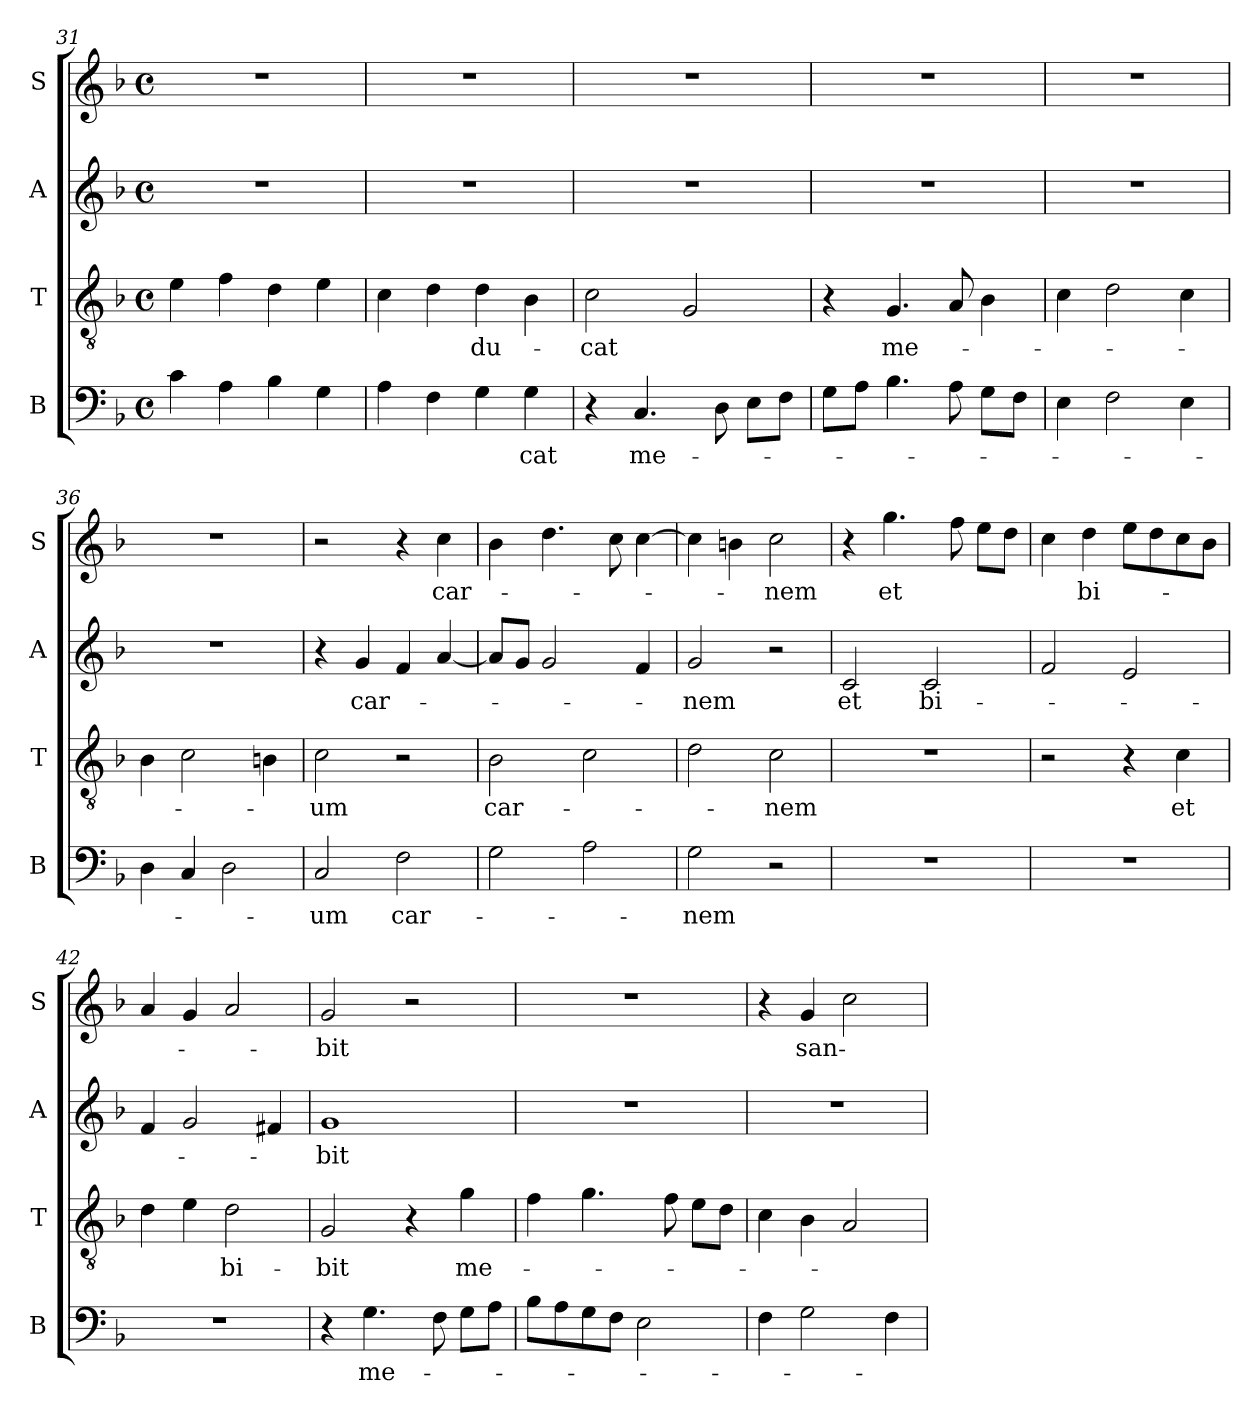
**kern	**text	**kern	**text	**kern	**text	**kern	**text
*part4	*part4	*part3	*part3	*part2	*part2	*part1	*part1
*staff4	*staff4	*staff3	*staff3	*staff2	*staff2	*staff1	*staff1
*I"B	*	*I"T	*	*I"A	*	*I"S	*
*I'B	*	*I'T	*	*I'A	*	*I'S	*
*clefF4	*	*clefGv2	*	*clefG2	*	*clefG2	*
*k[b-]	*	*k[b-]	*	*k[b-]	*	*k[b-]	*
*F:	*	*F:	*	*F:	*	*F:	*
*M4/4	*	*M4/4	*	*M4/4	*	*M4/4	*
*met(c)	*	*met(c)	*	*met(c)	*	*met(c)	*
=31	=31	=31	=31	=31	=31	=31	=31
4c\	.	4e\	.	1r	.	1r	.
4A\	.	4f\	.	.	.	.	.
4B-\	.	4d\	.	.	.	.	.
4G\	.	4e\	.	.	.	.	.
=32	=32	=32	=32	=32	=32	=32	=32
4A\	.	4c\	.	1r	.	1r	.
4F\	.	4d\	.	.	.	.	.
!	!	!	!LO:LY:b	!	!	!	!
4G\	.	4d\	-du-	.	.	.	.
!	!LO:LY:b	!	!	!	!	!	!
4G\	-cat	4B-\	.	.	.	.	.
=33	=33	=33	=33	=33	=33	=33	=33
!	!	!	!LO:LY:b	!	!	!	!
4r	.	2c\	-cat	1r	.	1r	.
!	!LO:LY:b	!	!	!	!	!	!
4.C/	me-	.	.	.	.	.	.
.	.	2G/	.	.	.	.	.
8D\	.	.	.	.	.	.	.
8E\L	.	.	.	.	.	.	.
8F\J	.	.	.	.	.	.	.
=34	=34	=34	=34	=34	=34	=34	=34
8G\L	.	4r	.	1r	.	1r	.
8A\J	.	.	.	.	.	.	.
!	!	!	!LO:LY:b	!	!	!	!
4.B-\	.	4.G/	me-	.	.	.	.
8A\	.	8A/	.	.	.	.	.
8G\L	.	4B-\	.	.	.	.	.
8F\J	.	.	.	.	.	.	.
=35	=35	=35	=35	=35	=35	=35	=35
4E\	.	4c\	.	1r	.	1r	.
2F\	.	2d\	.	.	.	.	.
4E\	.	4c\	.	.	.	.	.
=36	=36	=36	=36	=36	=36	=36	=36
4D\	.	4B-\	.	1r	.	1r	.
4C/	.	2c\	.	.	.	.	.
2D\	.	.	.	.	.	.	.
.	.	4B\	.	.	.	.	.
!!LO:LB:g=z
=37	=37	=37	=37	=37	=37	=37	=37
!	!LO:LY:b	!	!LO:LY:b	!	!	!	!
2C/	-um	2c\	-um	4r	.	2r	.
!	!	!	!	!	!LO:LY:b	!	!
.	.	.	.	4g/	car-	.	.
!	!LO:LY:b	!	!	!	!	!	!
2F\	car-	2r	.	4f/	.	4r	.
!	!	!	!	!	!	!	!LO:LY:b
.	.	.	.	[<4a/	.	4cc\	car-
=38	=38	=38	=38	=38	=38	=38	=38
!	!	!	!LO:LY:b	!	!	!	!
2G\	.	2B-\	car-	8a/L]	.	4b-\	.
.	.	.	.	8g/J	.	.	.
.	.	.	.	2g/	.	4.dd\	.
2A\	.	2c\	.	.	.	.	.
.	.	.	.	.	.	8cc\	.
.	.	.	.	4f/	.	[>4cc\	.
=39	=39	=39	=39	=39	=39	=39	=39
!	!LO:LY:b	!	!	!	!LO:LY:b	!	!
2G\	-nem	2d\	.	2g/	-nem	4cc\]	.
.	.	.	.	.	.	4b\	.
!	!	!	!LO:LY:b	!	!	!	!LO:LY:b
2r	.	2c\	-nem	2r	.	2cc\	-nem
=40	=40	=40	=40	=40	=40	=40	=40
!	!	!	!	!	!LO:LY:b	!	!
1r	.	1r	.	2c/	et	4r	.
!	!	!	!	!	!	!	!LO:LY:b
.	.	.	.	.	.	4.gg\	et
!	!	!	!	!	!LO:LY:b	!	!
.	.	.	.	2c/	bi-	.	.
.	.	.	.	.	.	8ff\	.
.	.	.	.	.	.	8ee\L	.
.	.	.	.	.	.	8dd\J	.
=41	=41	=41	=41	=41	=41	=41	=41
1r	.	2r	.	2f/	.	4cc\	.
!	!	!	!	!	!	!	!LO:LY:b
.	.	.	.	.	.	4dd\	bi-
.	.	4r	.	2e/	.	8ee\L	.
.	.	.	.	.	.	8dd\	.
!	!	!	!LO:LY:b	!	!	!	!
.	.	4c\	et	.	.	8cc\	.
.	.	.	.	.	.	8b-\J	.
=42	=42	=42	=42	=42	=42	=42	=42
1r	.	4d\	.	4f/	.	4a/	.
.	.	4e\	.	2g/	.	4g/	.
!	!	!	!LO:LY:b	!	!	!	!
.	.	2d\	bi-	.	.	2a/	.
.	.	.	.	4f#/	.	.	.
=43	=43	=43	=43	=43	=43	=43	=43
!	!	!	!LO:LY:b	!	!LO:LY:b	!	!LO:LY:b
4r	.	2G/	-bit	1g	-bit	2g/	-bit
!	!LO:LY:b	!	!	!	!	!	!
4.G\	me-	.	.	.	.	.	.
.	.	4r	.	.	.	2r	.
8F\	.	.	.	.	.	.	.
!	!	!	!LO:LY:b	!	!	!	!
8G\L	.	4g\	me-	.	.	.	.
8A\J	.	.	.	.	.	.	.
!!LO:PB:g=z
=44	=44	=44	=44	=44	=44	=44	=44
8B-\L	.	4f\	.	1r	.	1r	.
8A\	.	.	.	.	.	.	.
8G\	.	4.g\	.	.	.	.	.
8F\J	.	.	.	.	.	.	.
2E\	.	.	.	.	.	.	.
.	.	8f\	.	.	.	.	.
.	.	8e\L	.	.	.	.	.
.	.	8d\J	.	.	.	.	.
=45	=45	=45	=45	=45	=45	=45	=45
4F\	.	4c\	.	1r	.	4r	.
!	!	!	!	!	!	!	!LO:LY:b
2G\	.	4B-\	.	.	.	4g/	san-
.	.	2A/	.	.	.	2cc\	.
4F\	.	.	.	.	.	.	.
=	=	=	=	=	=	=	=
*-	*-	*-	*-	*-	*-	*-	*-
